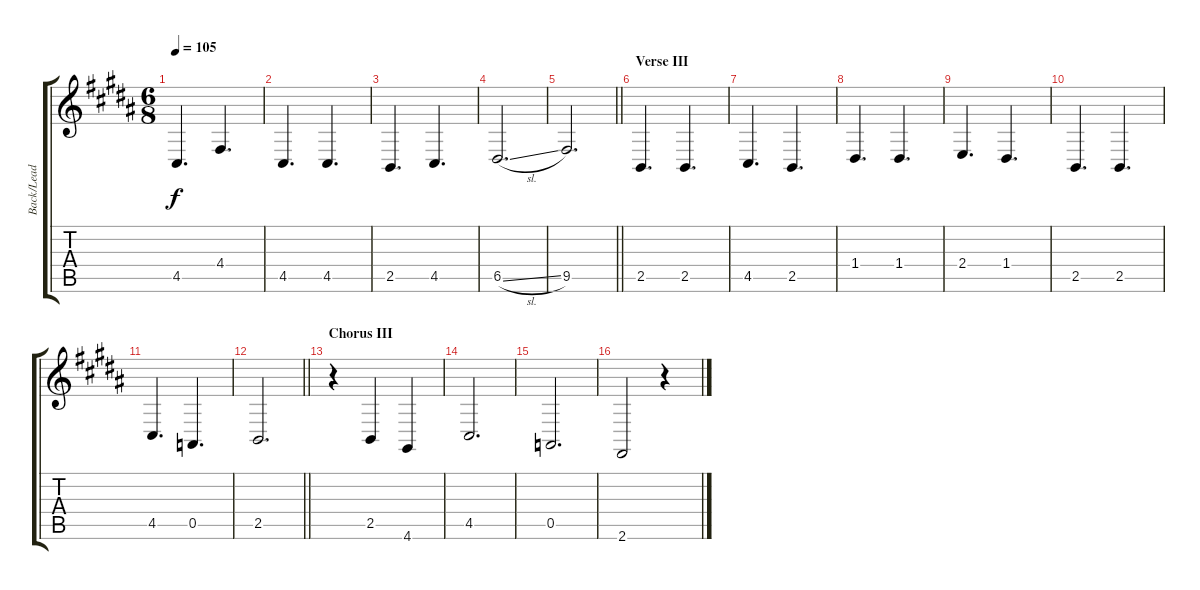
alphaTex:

\track ("Back/Lead Vocals" "Back/Lead ") {instrument tuba}
\staff {score tabs}
\tuning (E4 B3 G3 D3 A2 E2) {hide}
\ts (6 8)
\tempo 105
\clef g2
\ks b
4.5.4{d dy f} 4.4.4{d} |
4.5.4{d} 4.5.4{d} |
2.5.4{d} 4.5.4{d} |
6.5{sl}.2{d} |
\barLineRight lightlight
9.5.2{d} |
\section ("" "Verse III")
2.5.4{d} 2.5.4{d} |
4.5.4{d} 2.5.4{d} |
1.4.4{d} 1.4.4{d} |
2.4.4{d} 1.4.4{d} |
2.5.4{d} 2.5.4{d} |
4.5.4{d} 0.5.4{d} |
\barLineRight lightlight
2.5.2{d} |
\section ("" "Chorus III")
r.4 2.5.4 4.6.4 |
4.5.2{d} |
0.5.2{d} |
2.6.2 r.4
